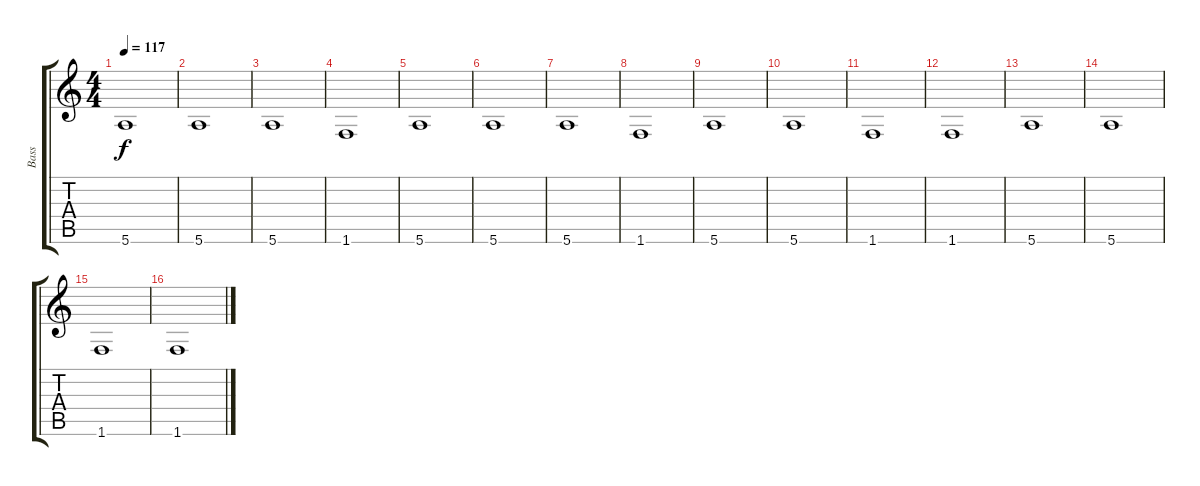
\track ("Bass" "Bass") {instrument electricbasspick}
\staff {score tabs}
\tuning (E4 B3 G3 D3 A2 E2) {hide}
\ts (4 4)
\tempo 117
\clef g2
\ks c
5.6.1{dy f instrument electricbasspick} |
5.6.1 |
5.6.1 |
1.6.1 |
5.6.1 |
5.6.1 |
5.6.1 |
1.6.1 |
5.6.1 |
5.6.1 |
1.6.1 |
1.6.1 |
5.6.1 |
5.6.1 |
1.6.1 |
1.6.1
